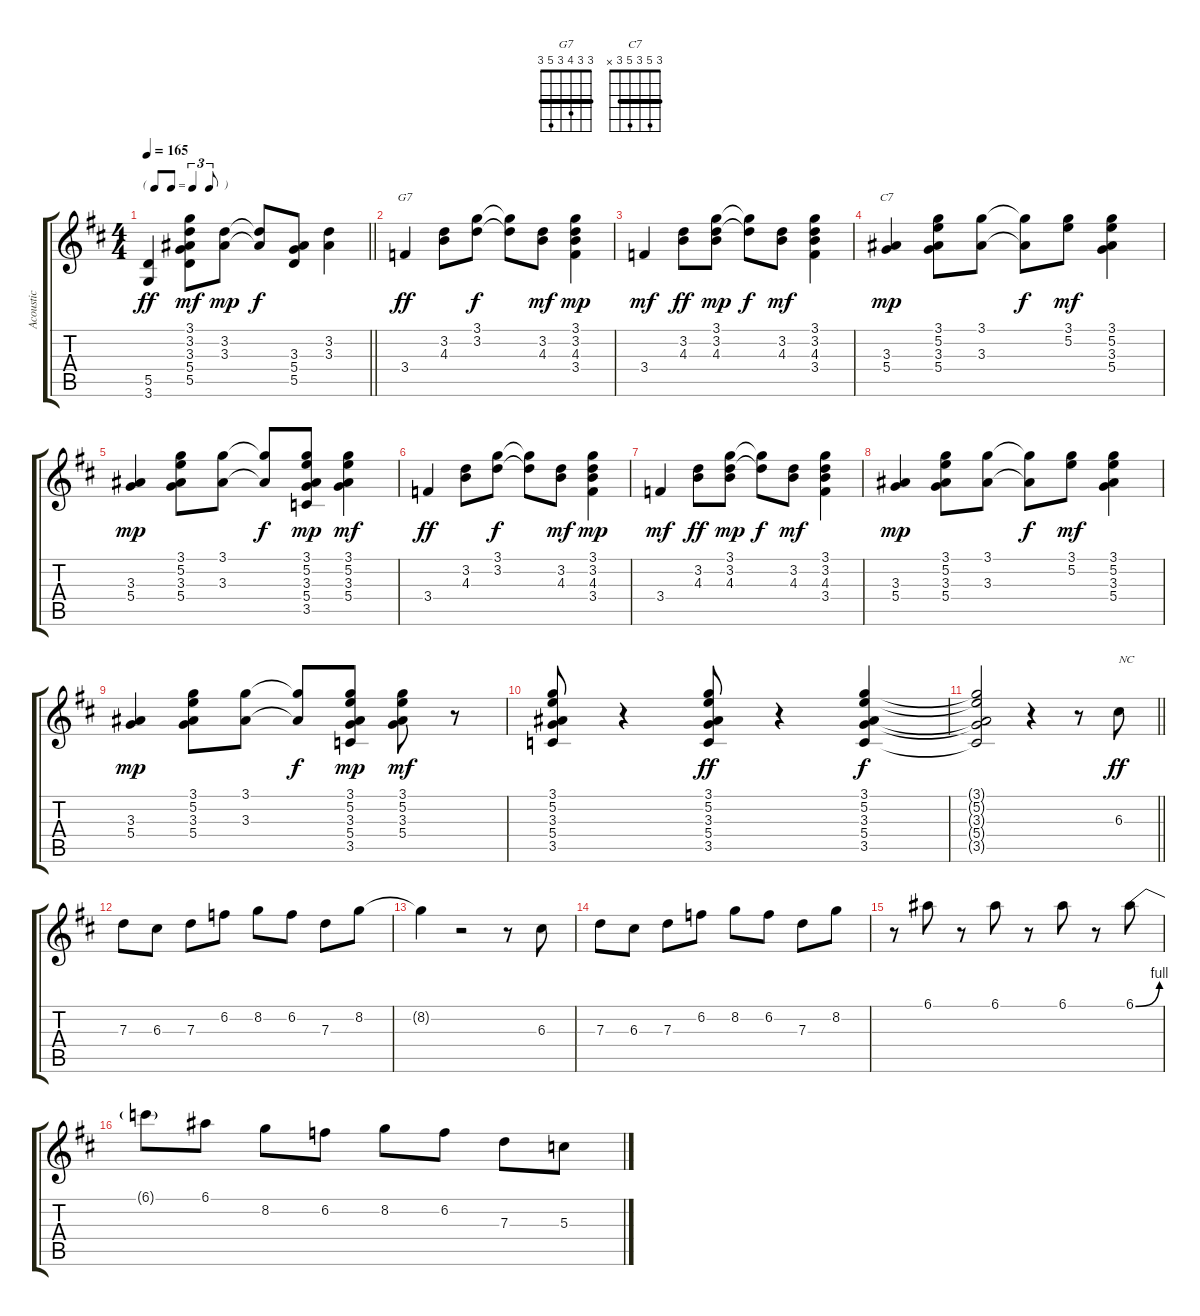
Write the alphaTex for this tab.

\track ("Acoustic" "Acoustic") {instrument acousticguitarsteel}
\staff {score tabs}
\tuning (E4 B3 G3 D3 A2 E2) {hide}
\chord ("G7" 3 3 4 3 5 3) {barre 3}
\chord ("C7" 3 5 3 5 3 x) {barre 3}
\ts (4 4)
\tf triplet8th
\tempo 165
\clef g2
\barLineRight lightlight
\ks d
(5.5 3.6).4{dy ff} (3.1 3.2 3.3 5.4 5.5).8{dy mf} (3.2 3.3).8{dy mp} (3.2{t} 3.3{t}).8{dy f} (3.3 5.4 5.5).8 (3.2 3.3).4 |
3.4.4{ch "G7" dy ff} (3.2 4.3).8 (3.1 3.2).8{dy f} (3.1{t} 3.2{t}).8 (3.2 4.3).8{dy mf} (3.1 3.2 4.3 3.4).4{dy mp} |
3.4.4{dy mf} (3.2 4.3).8{dy ff} (3.1 3.2 4.3).8{dy mp} (3.1{t} 3.2{t}).8{dy f} (3.2 4.3).8{dy mf} (3.1 3.2 4.3 3.4).4 |
(3.3 5.4).4{ch "C7" dy mp} (3.1 5.2 3.3 5.4).8 (3.1 3.3).8 (3.1{t} 3.3{t}).8{dy f} (3.1 5.2).8{dy mf} (3.1 5.2 3.3 5.4).4 |
(3.3 5.4).4{dy mp} (3.1 5.2 3.3 5.4).8 (3.1 3.3).8 (3.1{t} 3.3{t}).8{dy f} (3.1 5.2 3.3 5.4 3.5).8{dy mp} (3.1 5.2 3.3 5.4).4{dy mf} |
3.4.4{dy ff} (3.2 4.3).8 (3.1 3.2).8{dy f} (3.1{t} 3.2{t}).8 (3.2 4.3).8{dy mf} (3.1 3.2 4.3 3.4).4{dy mp} |
3.4.4{dy mf} (3.2 4.3).8{dy ff} (3.1 3.2 4.3).8{dy mp} (3.1{t} 3.2{t}).8{dy f} (3.2 4.3).8{dy mf} (3.1 3.2 4.3 3.4).4 |
(3.3 5.4).4{dy mp} (3.1 5.2 3.3 5.4).8 (3.1 3.3).8 (3.1{t} 3.3{t}).8{dy f} (3.1 5.2).8{dy mf} (3.1 5.2 3.3 5.4).4 |
(3.3 5.4).4{dy mp} (3.1 5.2 3.3 5.4).8 (3.1 3.3).8 (3.1{t} 3.3{t}).8{dy f} (3.1 5.2 3.3 5.4 3.5).8{dy mp} (3.1 5.2 3.3 5.4).8{dy mf} r.8 |
(3.1 5.2 3.3 5.4 3.5).8 r.4 (3.1 5.2 3.3 5.4 3.5).8{dy ff} r.4 (3.1 5.2 3.3 5.4 3.5).4{dy f} |
\barLineRight lightlight
(3.1{t} 5.2{t} 3.3{t} 5.4{t} 3.5{t}).2 r.4 r.8 6.3.8{txt "NC" dy ff} |
7.3.8 6.3.8 7.3.8 6.2.8 8.2.8 6.2.8 7.3.8 8.2.8 |
8.2{t}.4 r.2 r.8 6.3.8 |
7.3.8 6.3.8 7.3.8 6.2.8 8.2.8 6.2.8 7.3.8 8.2.8 |
r.8 6.1.8 r.8 6.1.8 r.8 6.1.8 r.8 6.1{be (bend 0 0 60 4)}.8 |
6.1{t}.8 6.1.8 8.2.8 6.2.8 8.2.8 6.2.8 7.3.8 5.3.8
